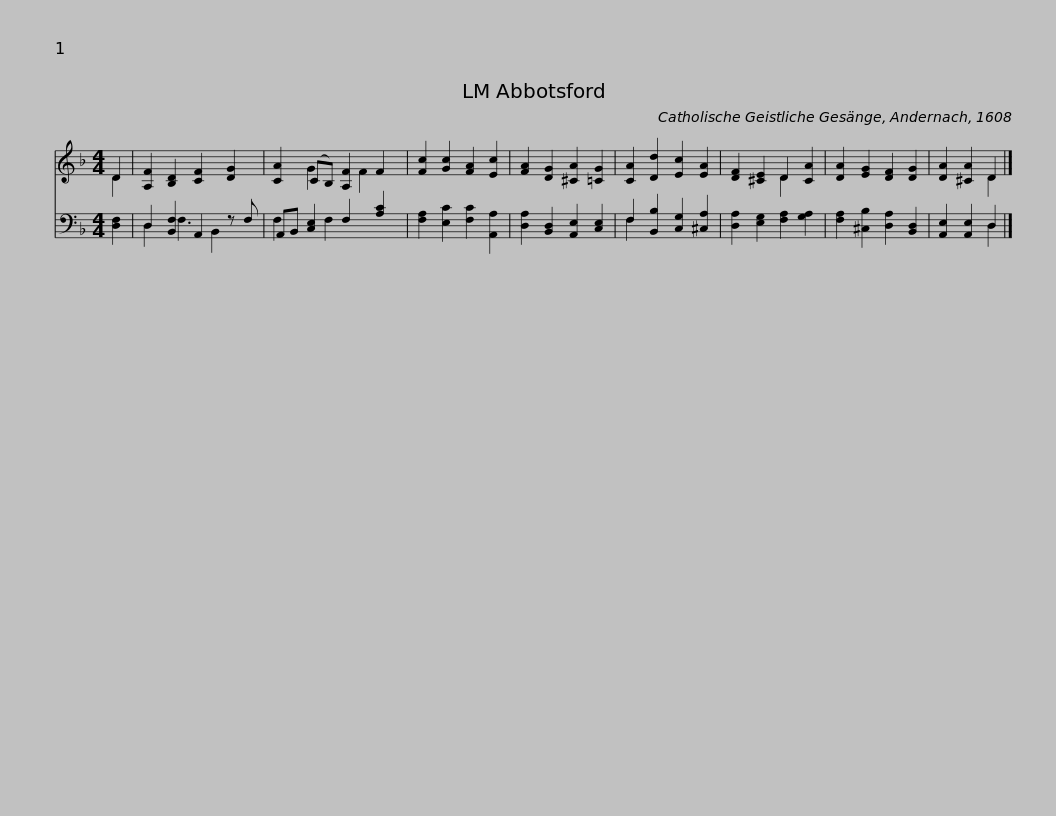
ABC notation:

X:1
%%score ( 1 2 ) ( 3 4 )
L:1/8
M:4/4
I:linebreak $
K:F
V:1 treble
V:2 treble
V:3 bass
V:4 bass
V:1
 D2 | [A,F]2 [B,D]2 [CF]2 [DG]2 | [CA]2 (CB,) [A,F]2 F2 | [Fc]2 [Gc]2 [FA]2 [Ec]2 | [FA]2 [DG]2 [^CA]2 [=CG]2 |$ %5
 [CA]2 [Dd]2 [Ec]2 [EA]2 | [DF]2 [^CE]2 D2 [CA]2 | [DA]2 [EG]2 [DF]2 [DG]2 | [DA]2 [^CA]2 D2 |] %9
V:2
 D2 | x8 | x2 G2 x F2 x | x8 | x8 |$ %5
 x8 | x4 D2 x2 | x8 | x4 D2 |] %9
V:3
 [D,F,]2 | D,2 [B,,F,]2 A,,2 z F, | A,,B,, [C,E,]2 F,2 [A,C]2 | [F,A,]2 [E,C]2 [F,C]2 [A,,A,]2 | [D,A,]2 [B,,D,]2 [A,,E,]2 [C,E,]2 |$ %5
 F,2 [B,,B,]2 [C,G,]2 [^C,A,]2 | [D,A,]2 [E,G,]2 [F,A,]2 [G,A,]2 | [F,A,]2 [^C,B,]2 [D,A,]2 [B,,D,]2 | [A,,E,]2 [A,,E,]2 D,2 |] %9
V:4
 x2 | D,2 F,3 B,,2 x | F,2 x F,2 x3 | x8 | x8 |$ %5
 F,2 x6 | x8 | x8 | x4 D,2 |] %9
